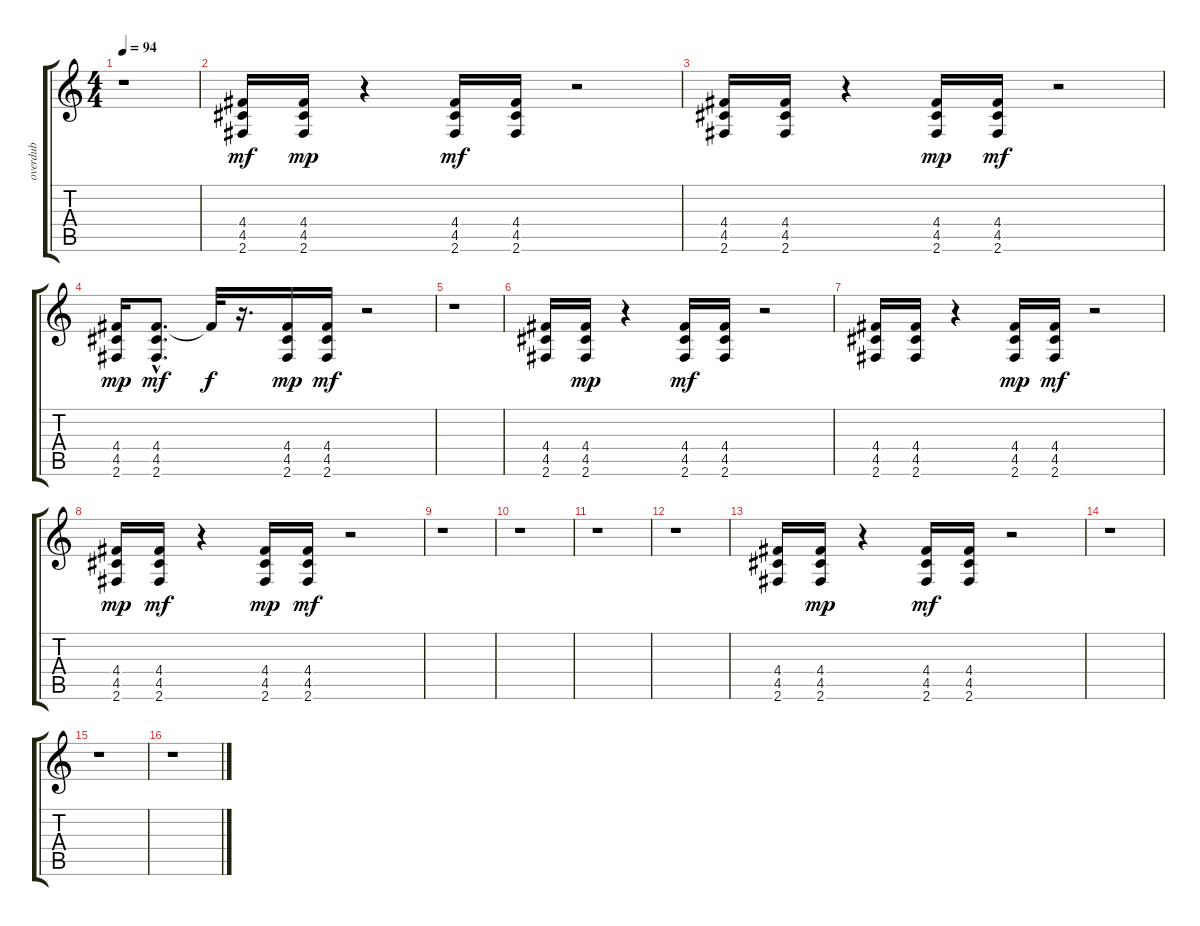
\track ("overdub" "overdub") {instrument overdrivenguitar}
\staff {score tabs}
\tuning (E4 B3 G3 D3 A2 E2) {hide}
\ts (4 4)
\tempo 94
\clef g2
\ks c
r.1{dy mf} |
(4.4 4.5 2.6).16 (4.4 4.5 2.6).16{dy mp} r.4 (4.4 4.5 2.6).16{dy mf} (4.4 4.5 2.6).16 r.2 |
(4.4 4.5 2.6).16 (4.4 4.5 2.6).16 r.4 (4.4 4.5 2.6).16{dy mp} (4.4 4.5 2.6).16{dy mf} r.2 |
(4.4 4.5 2.6).16{dy mp} (4.4{hac} 4.5 2.6).8{d dy mf} 4.4{t}.32{dy f} r.16{d} (4.4 4.5 2.6).16{dy mp} (4.4 4.5 2.6).16{dy mf} r.2 |
r.1 |
(4.4 4.5 2.6).16 (4.4 4.5 2.6).16{dy mp} r.4 (4.4 4.5 2.6).16{dy mf} (4.4 4.5 2.6).16 r.2 |
(4.4 4.5 2.6).16 (4.4 4.5 2.6).16 r.4 (4.4 4.5 2.6).16{dy mp} (4.4 4.5 2.6).16{dy mf} r.2 |
(4.4 4.5 2.6).16{dy mp} (4.4 4.5 2.6).16{dy mf} r.4 (4.4 4.5 2.6).16{dy mp} (4.4 4.5 2.6).16{dy mf} r.2 |
r.1 |
r.1 |
r.1 |
r.1 |
(4.4 4.5 2.6).16 (4.4 4.5 2.6).16{dy mp} r.4 (4.4 4.5 2.6).16{dy mf} (4.4 4.5 2.6).16 r.2 |
r.1 |
r.1 |
r.1
